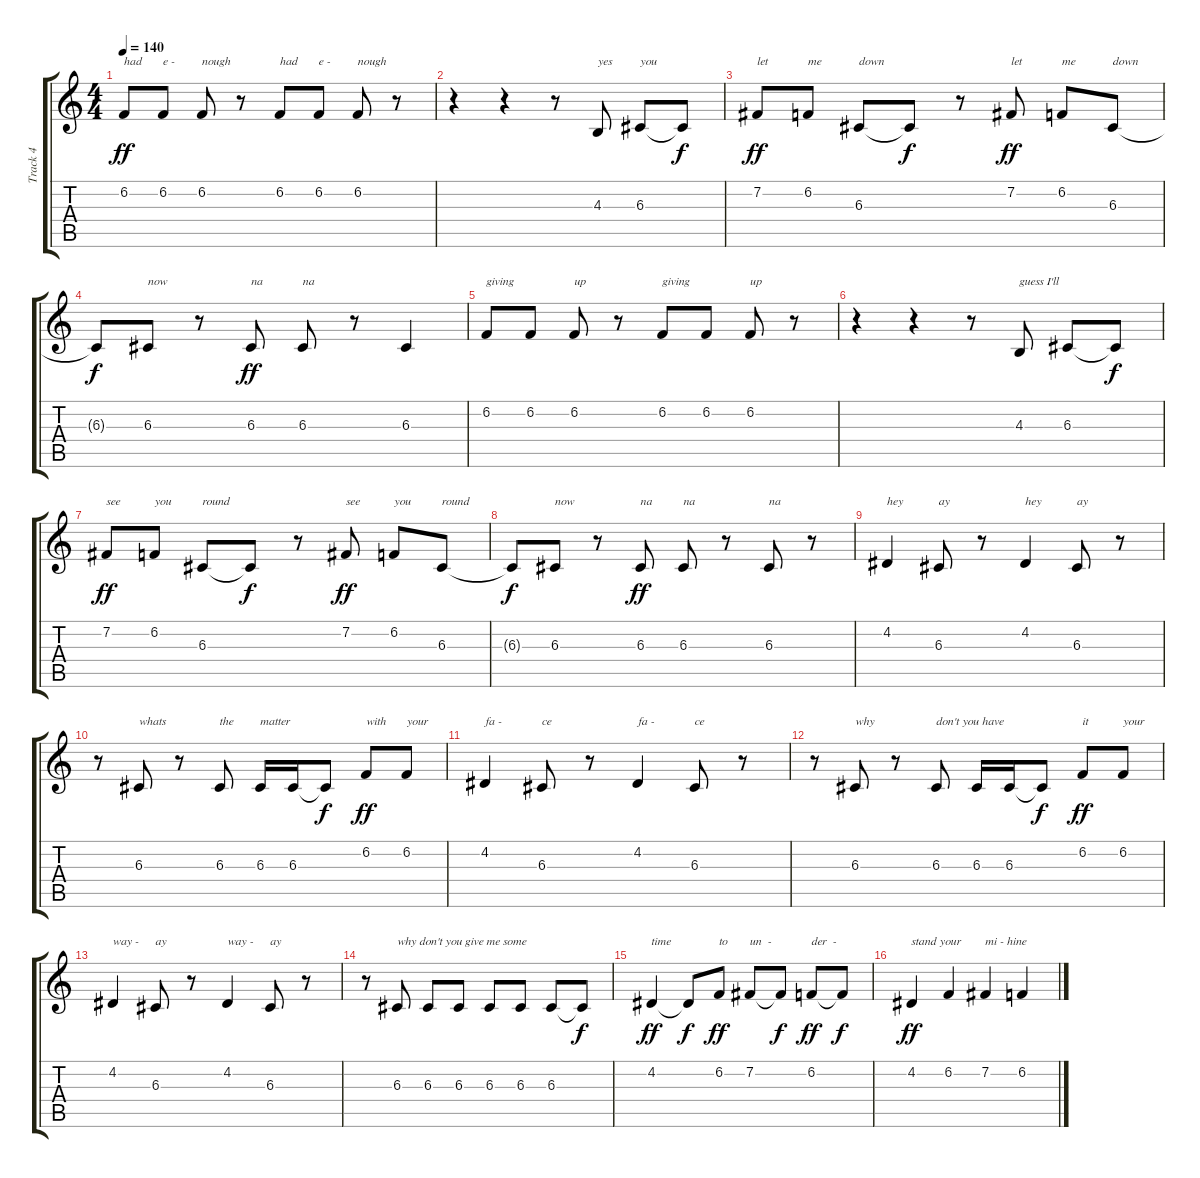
\track ("Track 4" "Track 4") {instrument trumpet}
\staff {score tabs}
\tuning (E4 B3 G3 D3 A2 E2) {hide}
\ts (4 4)
\tempo 140
\clef g2
\ks c
6.2.8{txt "had" dy ff} 6.2.8{txt "e -"} 6.2.8{txt "nough"} r.8 6.2.8{txt "had"} 6.2.8{txt "e -"} 6.2.8{txt "nough"} r.8 |
r.4 r.4 r.8 4.3.8{txt "yes"} 6.3.8{txt "you"} 6.3{t}.8{dy f} |
7.2.8{txt "let" dy ff} 6.2.8{txt "me"} 6.3.8{txt "down"} 6.3{t}.8{dy f} r.8 7.2.8{txt "let" dy ff} 6.2.8{txt "me"} 6.3.8{txt "down"} |
6.3{t}.8{dy f} 6.3.8{txt "now"} r.8 6.3.8{txt "na" dy ff} 6.3.8{txt "na"} r.8 6.3.4 |
6.2.8{txt "giving"} 6.2.8 6.2.8{txt "up"} r.8 6.2.8{txt "giving"} 6.2.8 6.2.8{txt "up"} r.8 |
r.4 r.4 r.8 4.3.8{txt "guess I'll"} 6.3.8 6.3{t}.8{dy f} |
7.2.8{txt "see" dy ff} 6.2.8{txt "you"} 6.3.8{txt "round"} 6.3{t}.8{dy f} r.8 7.2.8{txt "see" dy ff} 6.2.8{txt "you"} 6.3.8{txt "round"} |
6.3{t}.8{dy f} 6.3.8{txt "now"} r.8 6.3.8{txt "na" dy ff} 6.3.8{txt "na"} r.8 6.3.8{txt "na"} r.8 |
4.2.4{txt "hey"} 6.3.8{txt "ay"} r.8 4.2.4{txt "hey"} 6.3.8{txt "ay"} r.8 |
r.8 6.3.8{txt "whats"} r.8 6.3.8{txt "the"} 6.3.16{txt "matter"} 6.3.16 6.3{t}.8{dy f} 6.2.8{txt "with" dy ff} 6.2.8{txt "your"} |
4.2.4{txt "fa -"} 6.3.8{txt "ce"} r.8 4.2.4{txt "fa -"} 6.3.8{txt "ce"} r.8 |
r.8 6.3.8{txt "why"} r.8 6.3.8{txt "don't you have"} 6.3.16 6.3.16 6.3{t}.8{dy f} 6.2.8{txt "it " dy ff} 6.2.8{txt "your"} |
4.2.4{txt "way -"} 6.3.8{txt "ay"} r.8 4.2.4{txt "way -"} 6.3.8{txt "ay"} r.8 |
r.8 6.3.8{txt "why don't you give me some"} 6.3.8 6.3.8 6.3.8 6.3.8 6.3.8 6.3{t}.8{dy f} |
4.2.4{txt "time" dy ff} 4.2{t}.8{dy f} 6.2.8{txt "to" dy ff} 7.2.8{txt "un  -"} 7.2{t}.8{dy f} 6.2.8{txt "der  -" dy ff} 6.2{t}.8{dy f} |
4.2.4{txt "stand your" dy ff} 6.2.4 7.2.4{txt "mi - hine"} 6.2.4
